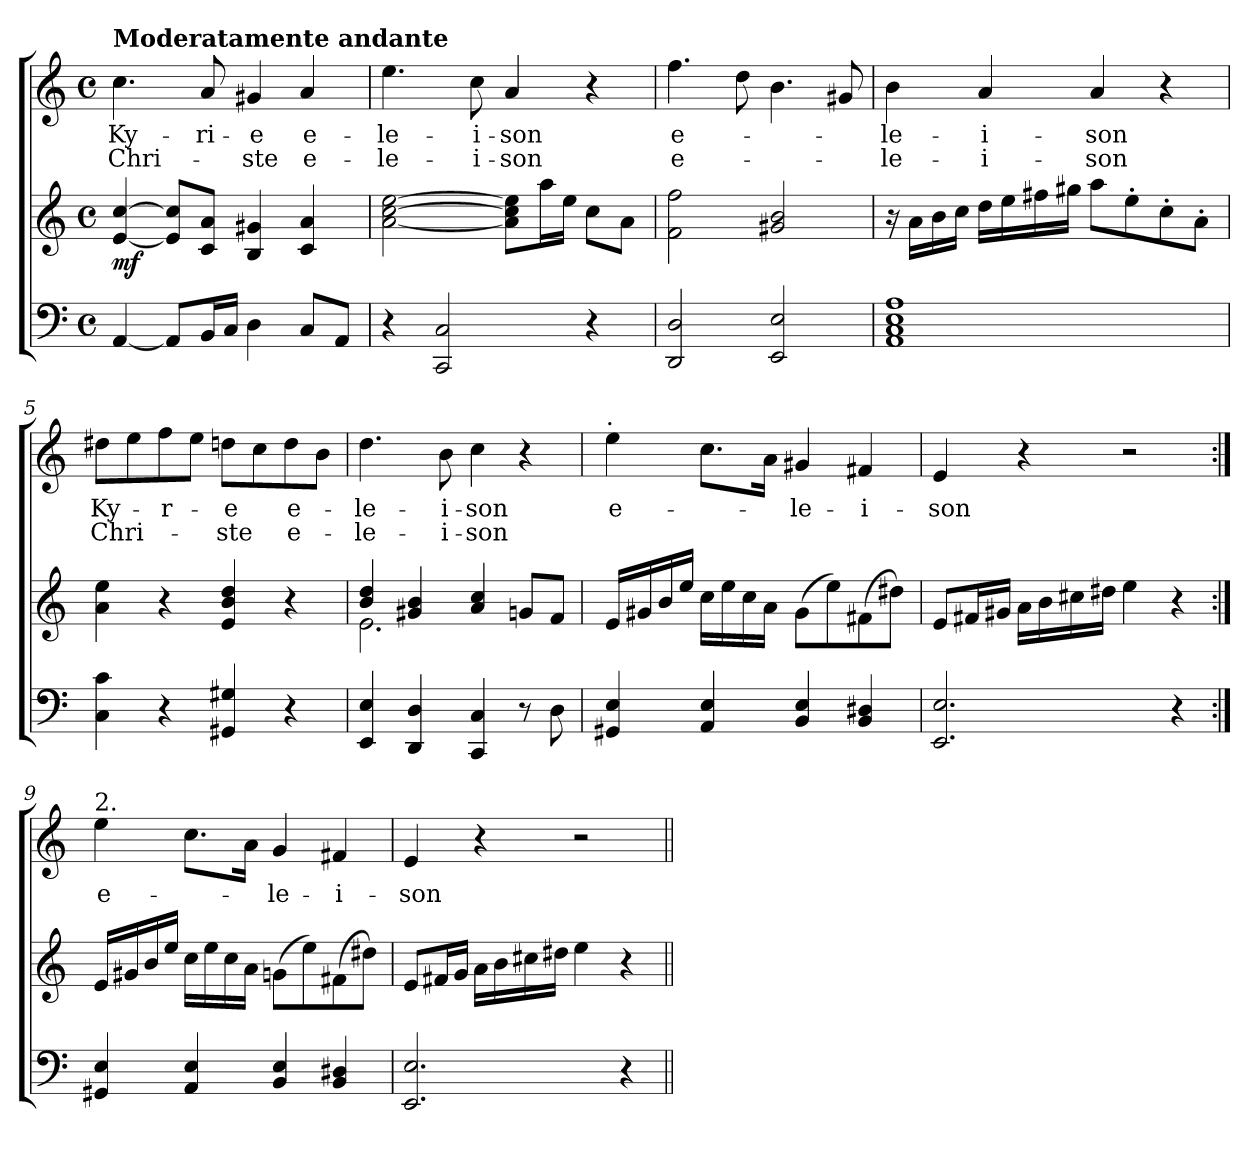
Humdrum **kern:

**kern	**kern	**dynam	**kern	**text	**text
*part2	*part2	*part2	*part1	*part1	*part1
*staff3	*staff2	*staff2/3	*staff1	*staff1	*staff1
*clefF4	*clefG2	*	*clefG2	*	*
*k[]	*k[]	*	*k[]	*	*
*C:	*C:	*	*C:	*	*
*M4/4	*M4/4	*	*M4/4	*	*
*met(c)	*met(c)	*	*met(c)	*	*
=1	=1	=1	=1	=1	=1
!	!	!	!LO:TX:a:B:t=Moderatamente andante	!	!
!	!	!LO:DY:b	!	!LO:LY:b:rj	!LO:LY:b:rj
[<4AA/	[<4e/ [>4cc/	mf	4.cc\	Ky-	Chri-
8AA/L]	8e/] 8cc/]L	.	.	.	.
!	!	!	!	!LO:LY:b	!
16BB/L	8c/ 8a/J	.	8a/	-ri-	.
16C/JJ	.	.	.	.	.
!	!	!	!	!LO:LY:b	!LO:LY:b
4D\	4B/ 4g#X/	.	4g#X/	-e	-ste
!	!	!	!	!LO:LY:b	!LO:LY:b
8C/L	4c/ 4a/	.	4a/	e-	e-
8AA/J	.	.	.	.	.
=2	=2	=2	=2	=2	=2
!	!	!	!	!LO:LY:b	!LO:LY:b
4r	[<2a\ [>2cc\ [>2ee\	.	4.ee\	-le-	-le-
2CC/ 2C/	.	.	.	.	.
!	!	!	!	!LO:LY:b	!LO:LY:b
.	.	.	8cc\	-i-	-i-
!	!	!	!	!LO:LY:b	!LO:LY:b
.	8a\] 8cc\] 8ee\]L	.	4a/	-son	-son
.	16aa\L	.	.	.	.
.	16ee\JJ	.	.	.	.
4r	8cc\L	.	4r	.	.
.	8a\J	.	.	.	.
=3	=3	=3	=3	=3	=3
!	!	!	!	!LO:LY:b	!LO:LY:b
2DD/ 2D/	2f\ 2ff\	.	4.ff\	e-	e-
.	.	.	8dd\	.	.
2EE/ 2E/	2g#X/ 2b/	.	4.b\	.	.
.	.	.	8g#X/	.	.
!!LO:LB:g=z
=4	=4	=4	=4	=4	=4
!	!	!	!	!LO:LY:b	!LO:LY:b
1AA 1C 1E 1A	16ra	.	4b\	-le-	-le-
.	16a\LL	.	.	.	.
.	16b\	.	.	.	.
.	16cc\JJ	.	.	.	.
!	!	!	!	!LO:LY:b	!LO:LY:b
.	16dd\LL	.	4a/	-i-	-i-
.	16ee\	.	.	.	.
.	16ff#X\	.	.	.	.
.	16gg#X\JJ	.	.	.	.
!	!	!	!	!LO:LY:b	!LO:LY:b
.	8aa\L	.	4a/	-son	-son
.	8ee'>\	.	.	.	.
.	8cc'>\	.	4r	.	.
.	8a'>\J	.	.	.	.
=5	=5	=5	=5	=5	=5
!	!	!	!	!LO:LY:b	!LO:LY:b
4C\ 4c\	4a\ 4ee\	.	8dd#X\L	Ky-	Chri-
.	.	.	8ee\	.	.
!	!	!	!	!LO:LY:b	!
4r	4r	.	8ff\	-r-	.
.	.	.	8ee\J	.	.
!	!	!	!	!LO:LY:b:rj	!LO:LY:b:rj
4GG#X/ 4G#X/	4e/ 4b/ 4dd/	.	8ddn\L	-e	-ste
.	.	.	8cc\	.	.
!	!	!	!	!LO:LY:b	!LO:LY:b
4r	4r	.	8dd\	e-	e-
.	.	.	8b\J	.	.
=6	=6	=6	=6	=6	=6
*	*^	*	*	*	*
!	!	!	!	!	!LO:LY:b	!LO:LY:b
4EE/ 4E/	4b/ 4dd/	2.e\	.	4.dd\	-le-	-le-
4DD/ 4D/	4g#X/ 4b/	.	.	.	.	.
!	!	!	!	!	!LO:LY:b	!LO:LY:b
.	.	.	.	8b\	-i-	-i-
!	!	!	!	!	!LO:LY:b	!LO:LY:b
4CC/ 4C/	4a/ 4cc/	.	.	4cc\	-son	-son
8r	8gn/L	4ryy	.	4r	.	.
8D\	8f/J	.	.	.	.	.
*	*v	*v	*	*	*	*
!!LO:LB:g=z
=7	=7	=7	=7	=7	=7
!	!	!	!LO:TX:a:t=.	!	!
!	!	!	!	!LO:LY:b	!
4GG#X/ 4E/	16e/LL	.	4ee>\	e-	.
.	16g#X/	.	.	.	.
.	16b/	.	.	.	.
.	16ee/JJ	.	.	.	.
4AA/ 4E/	16cc\LL	.	8.cc\L	.	.
.	16ee\	.	.	.	.
.	16cc\	.	.	.	.
.	16a\JJ	.	16a\Jk	.	.
!	!	!	!	!LO:LY:b	!
4BB/ 4E/	(>8g#\L	.	4g#X/	-le-	.
.	8ee\)	.	.	.	.
!	!	!	!	!LO:LY:b	!
4BB/ 4D#X/	(>8f#X\	.	4f#X/	-i-	.
.	8dd#X\J)	.	.	.	.
=8	=8	=8	=8	=8	=8
!	!	!	!	!LO:LY:b	!
2.EE/ 2.E/	8e/L	.	4e/	-son	.
.	16f#X/L	.	.	.	.
.	16g#X/JJ	.	.	.	.
.	16a\LL	.	4r	.	.
.	16b\	.	.	.	.
.	16cc#X\	.	.	.	.
.	16dd#X\JJ	.	.	.	.
.	4ee\	.	2r	.	.
4r	4r	.	.	.	.
=9:|!	=9:|!	=9:|!	=9:|!	=9:|!	=9:|!
!	!	!	!LO:TX:a:t=2.	!	!
!	!	!	!	!LO:LY:b	!
4GG#X/ 4E/	16e/LL	.	4ee\	e-	.
.	16g#X/	.	.	.	.
.	16b/	.	.	.	.
.	16ee/JJ	.	.	.	.
4AA/ 4E/	16cc\LL	.	8.cc\L	.	.
.	16ee\	.	.	.	.
.	16cc\	.	.	.	.
.	16a\JJ	.	16a\Jk	.	.
!	!	!	!	!LO:LY:b	!
4BB/ 4E/	(>8gn\L	.	4g/	-le-	.
.	8ee\)	.	.	.	.
!	!	!	!	!LO:LY:b	!
4BB/ 4D#X/	(>8f#X\	.	4f#X/	-i-	.
.	8dd#X\J)	.	.	.	.
!!LO:PB:g=z
=10	=10	=10	=10	=10	=10
!	!	!	!	!LO:LY:b	!
2.EE/ 2.E/	8e/L	.	4e/	-son	.
.	16f#X/L	.	.	.	.
.	16g/JJ	.	.	.	.
.	16a\LL	.	4r	.	.
.	16b\	.	.	.	.
.	16cc#X\	.	.	.	.
.	16dd#X\JJ	.	.	.	.
.	4ee\	.	2r	.	.
4r	4r	.	.	.	.
=||	=||	=||	=||	=||	=||
*-	*-	*-	*-	*-	*-
